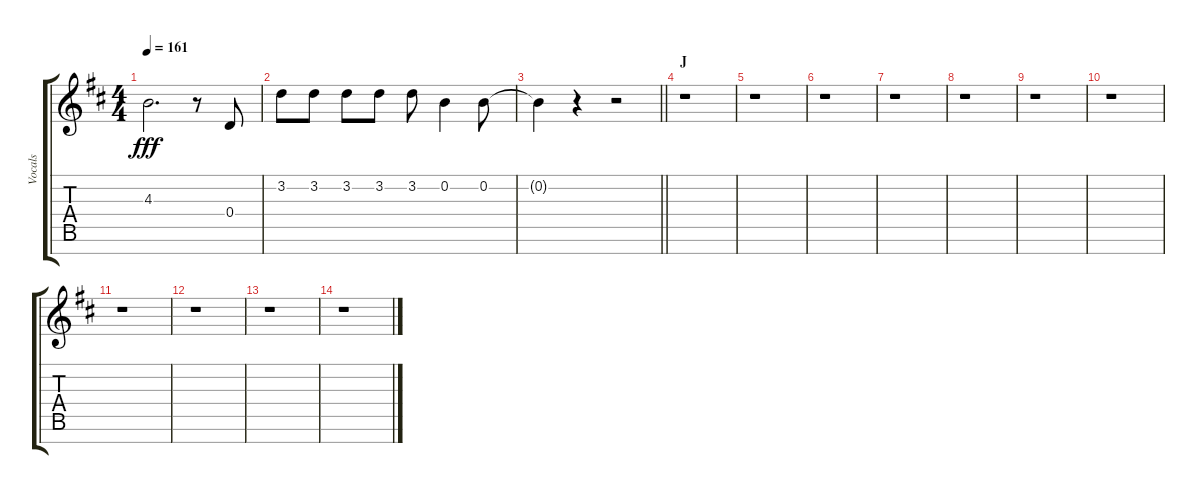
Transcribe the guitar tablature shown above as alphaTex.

\track ("Vocals" "Vocals") {instrument voiceoohs}
\staff {score tabs}
\tuning (E5 B4 G4 D4 A3 E3 B2) {hide}
\ts (4 4)
\tempo 161
\clef g2
\ks d
4.3.2{d dy fff} r.8 0.4.8 |
3.2.8 3.2.8 3.2.8 3.2.8 3.2.8 0.2.4 0.2.8 |
\barLineRight lightlight
0.2{t}.4 r.4 r.2 |
\section ("" "J")
r.1 |
r.1 |
r.1 |
r.1 |
r.1 |
r.1 |
r.1 |
r.1 |
r.1 |
r.1 |
r.1
